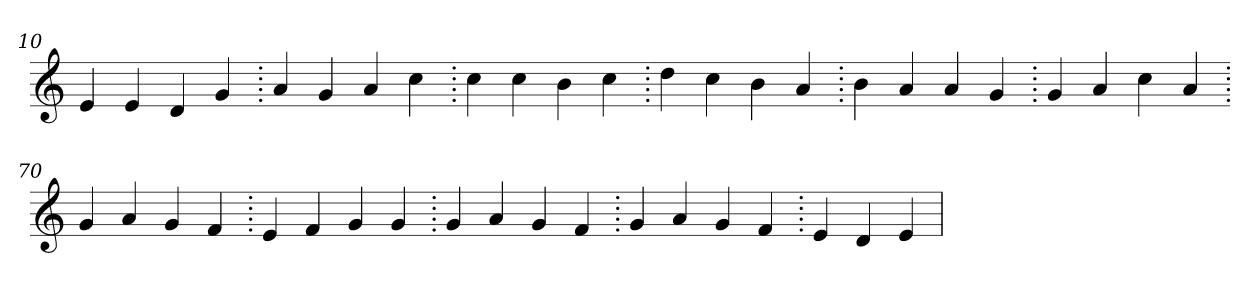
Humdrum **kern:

**kern
*part1
*staff1
*clefG2
=10.
4e
4e
4d
4g
=20.
4a
4g
4a
4cc
=30.
4cc
4cc
4b
4cc
=40.
4dd
4cc
4b
4a
=50.
4b
4a
4a
4g
=60.
4g
4a
4cc
4a
=70.
4g
4a
4g
4f
=80.
4e
4f
4g
4g
=90.
4g
4a
4g
4f
=100.
4g
4a
4g
4f
=110.
4e
4d
4e
=
*-
